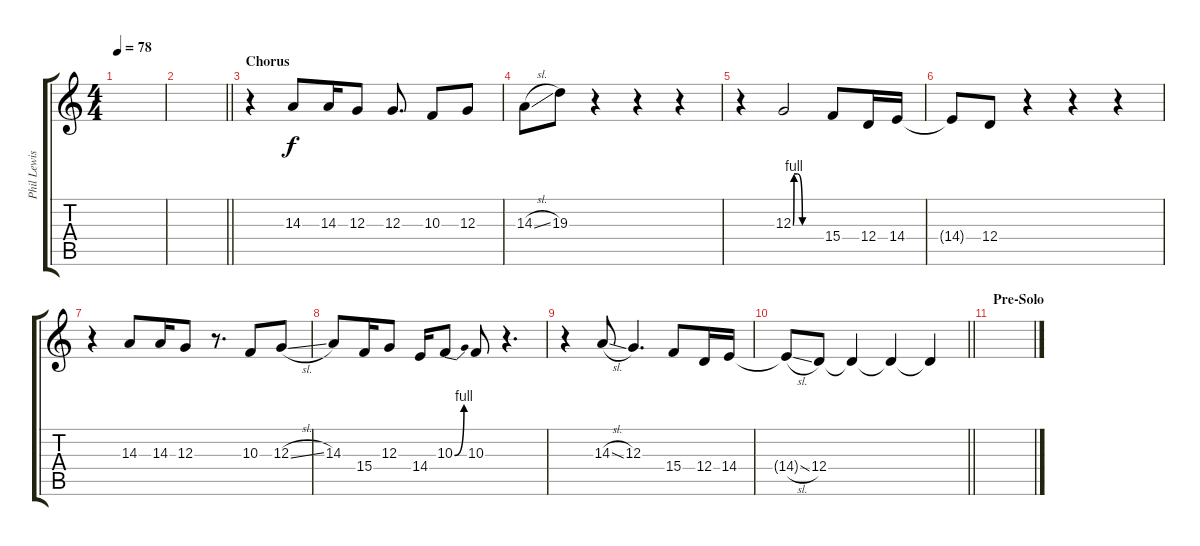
\track ("Phil Lewis" "Phil Lewis") {instrument lead2sawtooth}
\staff {score tabs}
\tuning (E4 B3 G3 D3 A2 E2) {hide}
\ts (4 4)
\tempo 78
\clef g2
\ks c
|
\barLineRight lightlight
|
\section ("" "Chorus")
r.4 14.3.8 14.3.16 12.3.8 12.3.8{d} 10.3.8 12.3.8 |
14.3{sl}.8 19.3.8 r.4 r.4 r.4 |
r.4 12.3{be (custom 0 0 2 4 10 4 20 0 60 0)}.2 15.4.8 12.4.16 14.4.16 |
14.4{t}.8 12.4.8 r.4 r.4 r.4 |
r.4 14.3.8 14.3.16 12.3.8 r.8{d} 10.3.8 12.3{sl}.8 |
14.3.8 15.4.16 12.3.8 14.4.16 10.3{be (bend 0 0 60 4)}.8 10.3.8 r.4{d} |
r.4 14.3{sl}.8 12.3.4{d} 15.4.8 12.4.16 14.4.16 |
\barLineRight lightlight
14.4{sl t}.8 12.4.8 12.4{t}.4 12.4{t}.4{volume 5} 12.4{t}.4 |
\section ("" "Pre-Solo")
